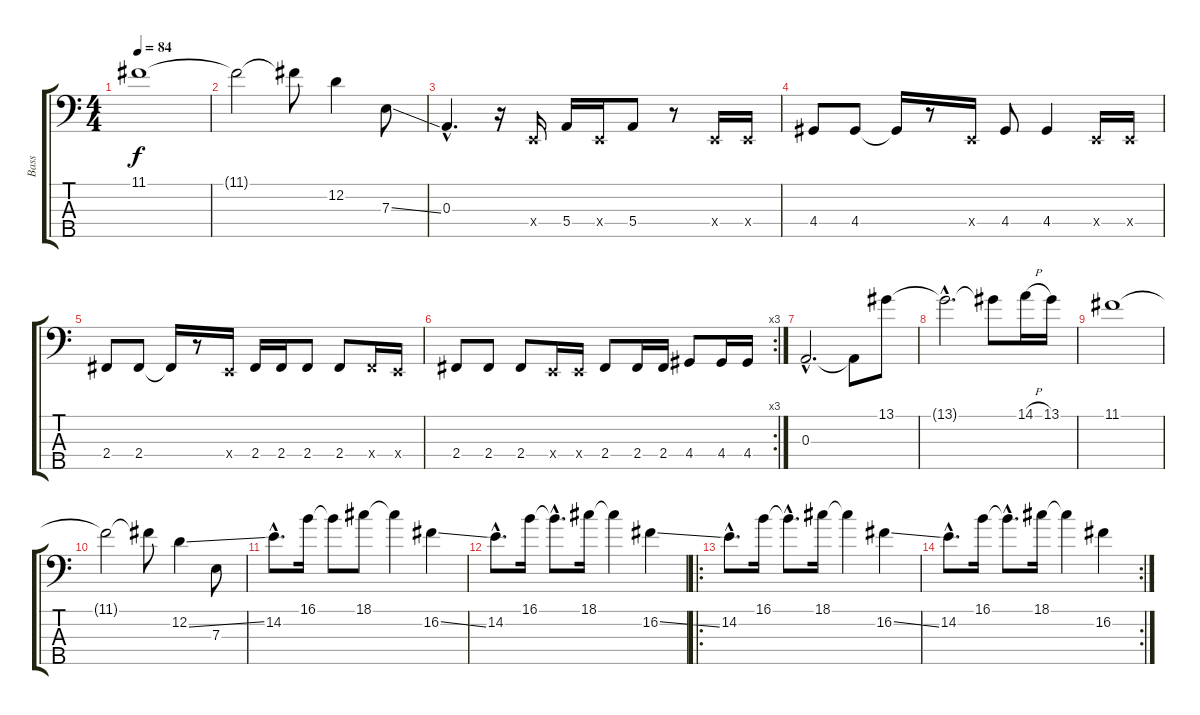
\track ("Bass" "Bass") {instrument electricbassfinger}
\staff {score tabs}
\tuning (G2 D2 A1 E1 B0) {hide}
\ts (4 4)
\tempo 84
\clef f4
\ks c
11.1.1{dy f} |
11.1{t}.2 11.1{t}.8 12.2.4 7.3{ss}.8 |
0.3{hac}.4{d} r.16 0.4{x}.16 5.4.16 0.4{x}.16 5.4.8 r.8 0.4{x}.16 0.4{x}.16 |
4.4.8 4.4.8 4.4{t}.16 r.8 0.4{x}.16 4.4.8 4.4.4 0.4{x}.16 0.4{x}.16 |
2.4.8 2.4.8 2.4{t}.16 r.8 0.4{x}.16 2.4.16 2.4.16 2.4.8 2.4.8 2.4{x}.16 0.4{x}.16 |
\rc 3
2.4.8 2.4.8 2.4.8 0.4{x}.16 0.4{x}.16 2.4.8 2.4.16 2.4.16 4.4.8 4.4.16 4.4.16 |
0.3{hac}.2{d} 0.3{t}.8 13.1.8 |
13.1{hac t}.2{d} 13.1{t}.8 14.1{h}.16 13.1.16 |
11.1.1 |
11.1{t}.2 11.1{t}.8 12.2{ss}.4 7.3.8 |
14.2{hac}.8{d} 16.1.16 16.1{t}.8 18.1.8 18.1{t}.4 16.2{ss}.4 |
14.2{hac}.8{d} 16.1.16 16.1{hac t}.8{d} 18.1.16 18.1{t}.4 16.2{ss}.4 |
\ro
14.2{hac}.8{d} 16.1.16 16.1{hac t}.8{d} 18.1.16 18.1{t}.4 16.2{ss}.4 |
\rc 2
14.2{hac}.8{d} 16.1.16 16.1{hac t}.8{d} 18.1.16 18.1{t}.4 16.2.4
